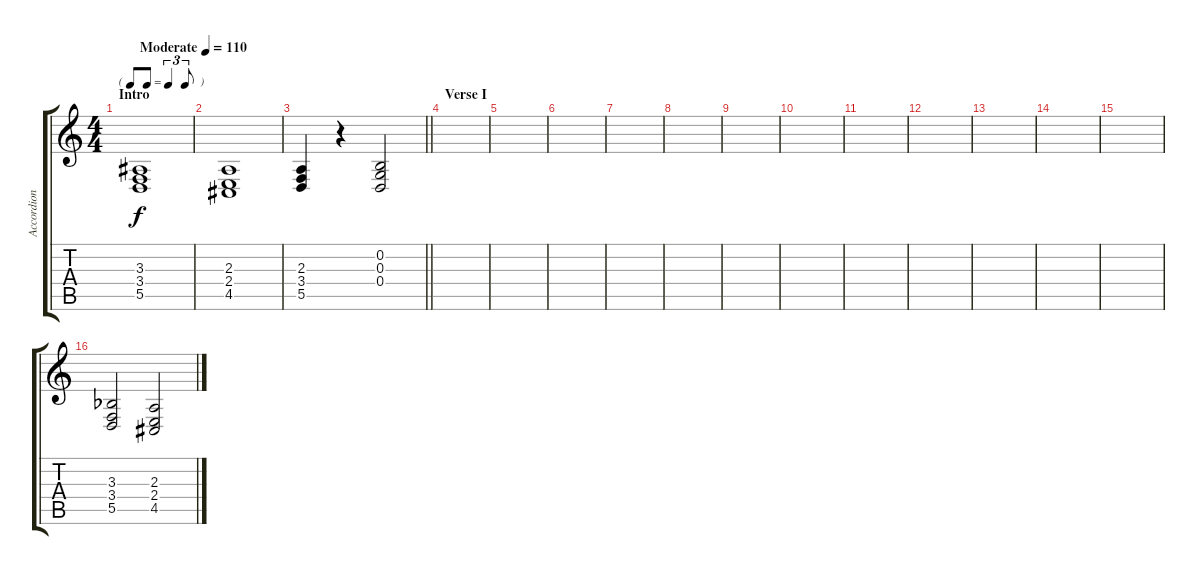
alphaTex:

\track ("Accordion" "Accordion") {instrument accordion}
\staff {score tabs}
\tuning (E4 B3 G3 D3 A2 E2) {hide}
\ts (4 4)
\tf triplet8th
\section ("" "Intro")
\tempo (110 "Moderate")
\clef g2
\ks c
(3.3 3.4 5.5).1{dy f instrument accordion} |
(2.3 2.4 4.5).1 |
\barLineRight lightlight
(2.3 3.4 5.5).4 r.4 (0.2 0.3 0.4).2 |
\section ("" "Verse I")
|
|
|
|
|
|
|
|
|
|
|
|
(3.3{acc b} 3.4 5.5).2 (2.3 2.4 4.5).2
